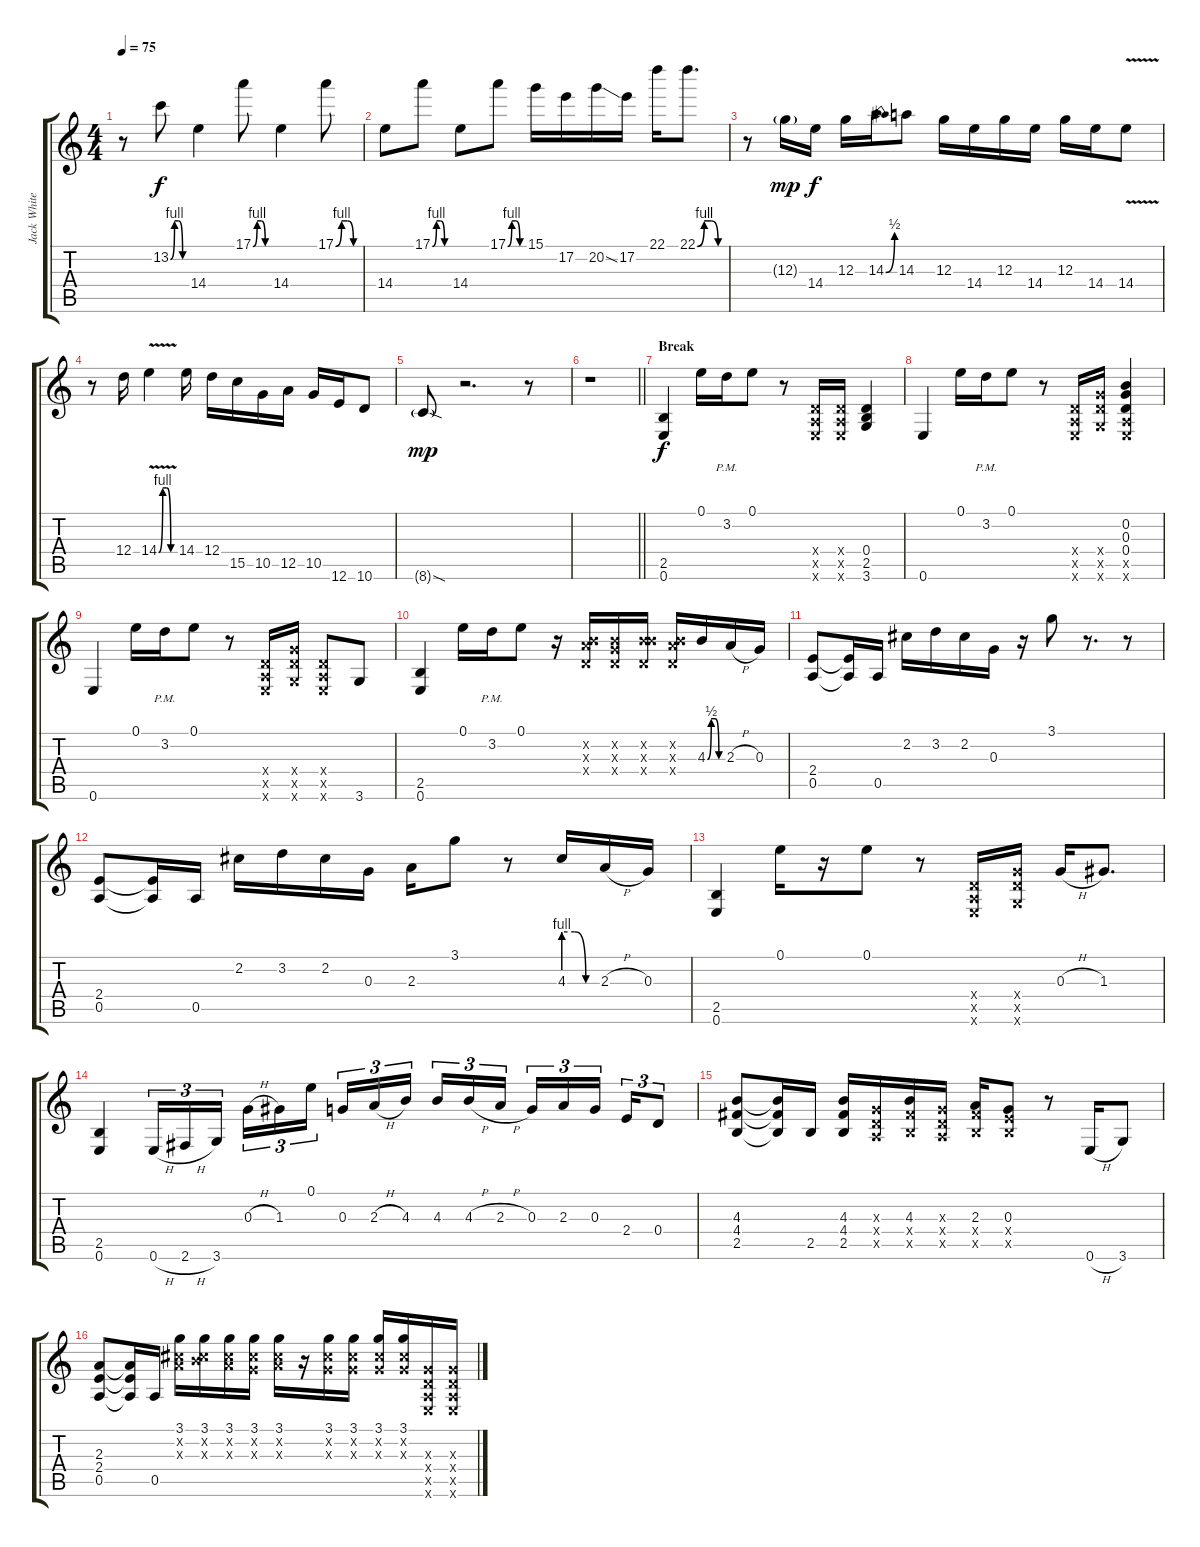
\track ("Jack White" "Jack White") {instrument overdrivenguitar}
\staff {score tabs}
\tuning (E4 B3 G3 D3 A2 E2) {hide}
\ts (4 4)
\tempo 75
\clef g2
\ks c
r.8{dy f} 13.2{be (custom 0 0 15 4 30 4 45 0 60 0)}.8 14.4.4 17.1{be (custom 0 0 15 4 30 4 45 0 60 0)}.8 14.4.4 17.1{be (custom 0 0 15 4 30 4 45 0 60 0)}.8 |
14.4.8 17.1{be (custom 0 0 15 4 30 4 45 0 60 0)}.8 14.4.8 17.1{be (custom 0 0 15 4 30 4 45 0 60 0)}.8 15.1.16 17.2.16 20.2{ss}.16 17.2.16 22.1.16 22.1{be (custom 0 0 15 4 30 4 45 0 60 0)}.8{d} |
r.8 12.3{g}.16{dy mp} 14.4.16{dy f} 12.3.16 14.3{be (bend 0 0 60 2)}.16 14.3.8 12.3.16 14.4.16 12.3.16 14.4.16 12.3.16 14.4.16 14.4{v}.8 |
r.8 12.4.16 14.4{be (custom 0 0 15 4 30 4 45 0 60 0) v}.4 14.4.16 12.4.16 15.5.16 10.5.16 12.5.16 10.5.16 12.6.16 10.6.8 |
8.6{sod g}.8{dy mp} r.2{d} r.8 |
\barLineRight lightlight
r.1 |
\section ("" "Break")
(2.5 0.6).4{dy f instrument overdrivenguitar} 0.1.16 3.2{pm}.16 0.1.8 r.8 (0.4{x} 0.5{x} 0.6{x}).16 (0.4{x} 0.5{x} 0.6{x}).16 (0.4 2.5 3.6).4 |
0.6.4 0.1.16 3.2{pm}.16 0.1.8 r.8 (0.4{x} 0.5{x} 0.6{x}).16 (5.4{x} 5.5{x} 3.6{x}).16 (0.2 0.3 0.4 0.5{x} 0.6{x}).4 |
0.6.4 0.1.16 3.2{pm}.16 0.1.8 r.8 (0.4{x} 0.5{x} 0.6{x}).16 (5.4{x} 5.5{x} 3.6{x}).16 (0.4{x} 0.5{x} 0.6{x}).8 3.6.8 |
(2.5 0.6).4 0.1.16 3.2{pm}.16 0.1.8 r.16 (0.2{x} 2.3{x} 0.4{x}).16 (0.2{x} 0.3{x} 0.4{x}).16 (0.2{x} 4.3{x} 0.4{x}).16 (0.2{x} 2.3{x} 0.4{x}).16 4.3{be (custom 0 0 15 2 30 2 45 0 60 0)}.16 2.3{h}.16 0.3.16 |
(2.4 0.5).8 (2.4{t} 0.5{t}).16 0.5.16 2.2.16 3.2.16 2.2.16 0.3.16 r.16 3.1.8 r.8{d} r.8 |
(2.4 0.5).8 (2.4{t} 0.5{t}).16 0.5.16 2.2.16 3.2.16 2.2.16 0.3.16 2.3.16 3.1.8 r.8 4.3{be (custom 0 4 20 4 40 0 60 0)}.16 2.3{h}.16 0.3.16 |
(2.5 0.6).4 0.1.16 r.16 0.1.8 r.8 (0.4{x} 0.5{x} 0.6{x}).16 (5.4{x} 5.5{x} 3.6{x}).16 0.3{h}.16 1.3.8{d} |
(2.5 0.6).4 0.6{h}.16{tu (3 2)} 2.6{h}.16{tu (3 2)} 3.6.16{tu (3 2) beam splitsecondary} 0.3{h}.16{tu (3 2)} 1.3.16{tu (3 2)} 0.1.16{tu (3 2)} 0.3.16{tu (3 2)} 2.3{h}.16{tu (3 2)} 4.3.16{tu (3 2) beam splitsecondary} 4.3.16{tu (3 2)} 4.3{h}.16{tu (3 2)} 2.3{h}.16{tu (3 2)} 0.3.16{tu (3 2)} 2.3.16{tu (3 2)} 0.3.16{tu (3 2) beam splitsecondary} 2.4.16{tu (3 2)} 0.4.8{tu (3 2)} |
(4.3 4.4 2.5).8 (4.3{t} 4.4{t} 2.5{t}).16 2.5.16 (4.3 4.4 2.5).16 (0.3{x} 0.4{x} 0.5{x}).16 (4.3 4.4{x} 2.5{x}).16 (0.3{x} 0.4{x} 0.5{x}).16 (2.3 4.4{x} 2.5{x}).16 (0.3 2.4{x} 2.5{x}).8 r.8 0.6{h}.16 3.6.8 |
(2.3 2.4 0.5).8 (2.3{t} 2.4{t} 0.5{t}).16 0.5.16 (3.1 2.2{x} 2.3{x}).16 (3.1 2.2{x} 4.3{x}).16 (3.1 2.2{x} 2.3{x}).16 (3.1 2.2{x} 0.3{x}).16 (3.1 2.2{x} 2.3{x}).16 r.16 (3.1 2.2{x} 0.3{x}).16 (3.1 2.2{x} 0.3{x}).16 (3.1 2.2{x} 0.3{x}).16 (3.1 2.2{x} 0.3{x}).16 (0.3{x} 0.4{x} 0.5{x} 0.6{x}).16 (0.3{x} 0.4{x} 0.5{x} 0.6{x}).16
